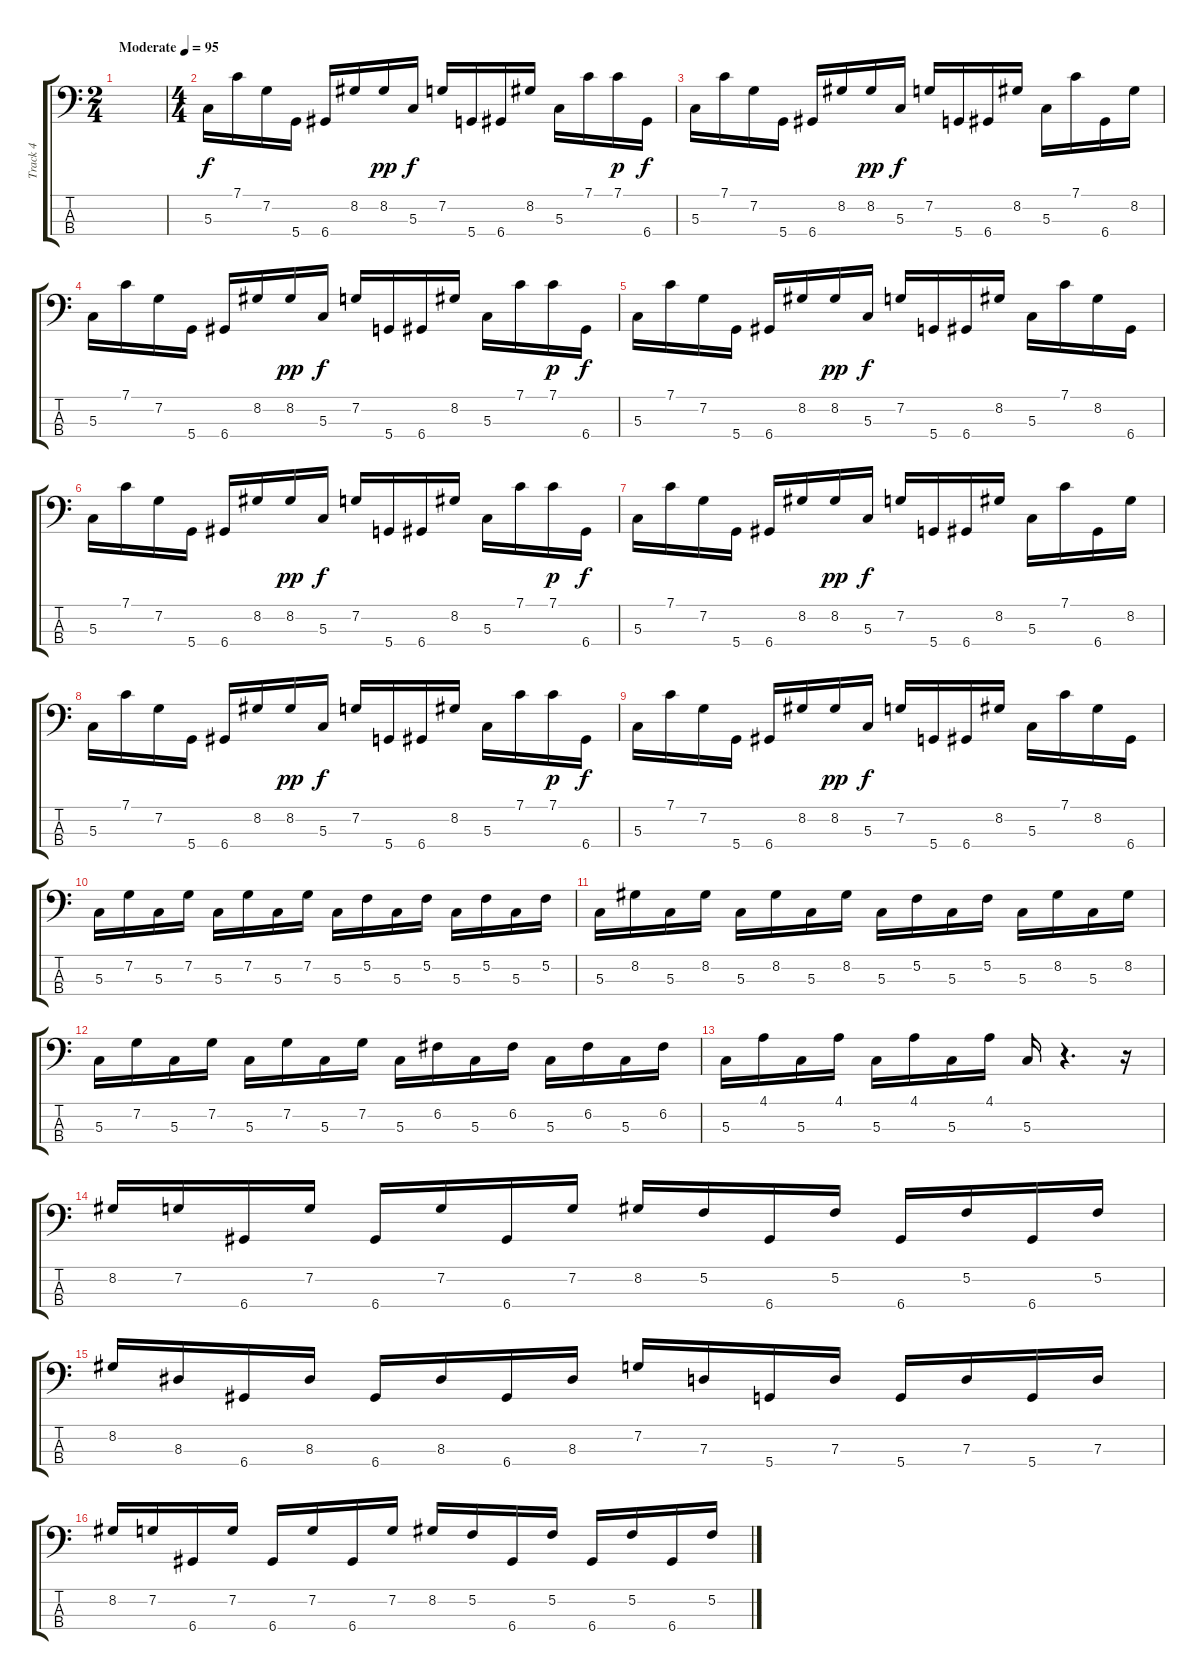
\track ("Track 4" "Track 4") {instrument electricbassfinger}
\staff {score tabs}
\tuning (F2 C2 G1 D1) {hide}
\ts (2 4)
\tempo (95 "Moderate")
\clef f4
\ks c
|
\ts (4 4)
5.3.16 7.1.16 7.2.16 5.4.16 6.4.16 8.2.16 8.2.16{dy pp} 5.3.16{dy f} 7.2.16 5.4.16 6.4.16 8.2.16 5.3.16 7.1.16 7.1.16{dy p} 6.4.16{dy f} |
5.3.16 7.1.16 7.2.16 5.4.16 6.4.16 8.2.16 8.2.16{dy pp} 5.3.16{dy f} 7.2.16 5.4.16 6.4.16 8.2.16 5.3.16 7.1.16 6.4.16 8.2.16 |
5.3.16 7.1.16 7.2.16 5.4.16 6.4.16 8.2.16 8.2.16{dy pp} 5.3.16{dy f} 7.2.16 5.4.16 6.4.16 8.2.16 5.3.16 7.1.16 7.1.16{dy p} 6.4.16{dy f} |
5.3.16 7.1.16 7.2.16 5.4.16 6.4.16 8.2.16 8.2.16{dy pp} 5.3.16{dy f} 7.2.16 5.4.16 6.4.16 8.2.16 5.3.16 7.1.16 8.2.16 6.4.16 |
5.3.16 7.1.16 7.2.16 5.4.16 6.4.16 8.2.16 8.2.16{dy pp} 5.3.16{dy f} 7.2.16 5.4.16 6.4.16 8.2.16 5.3.16 7.1.16 7.1.16{dy p} 6.4.16{dy f} |
5.3.16 7.1.16 7.2.16 5.4.16 6.4.16 8.2.16 8.2.16{dy pp} 5.3.16{dy f} 7.2.16 5.4.16 6.4.16 8.2.16 5.3.16 7.1.16 6.4.16 8.2.16 |
5.3.16 7.1.16 7.2.16 5.4.16 6.4.16 8.2.16 8.2.16{dy pp} 5.3.16{dy f} 7.2.16 5.4.16 6.4.16 8.2.16 5.3.16 7.1.16 7.1.16{dy p} 6.4.16{dy f} |
5.3.16 7.1.16 7.2.16 5.4.16 6.4.16 8.2.16 8.2.16{dy pp} 5.3.16{dy f} 7.2.16 5.4.16 6.4.16 8.2.16 5.3.16 7.1.16 8.2.16 6.4.16 |
5.3.16 7.2.16 5.3.16 7.2.16 5.3.16 7.2.16 5.3.16 7.2.16 5.3.16 5.2.16 5.3.16 5.2.16 5.3.16 5.2.16 5.3.16 5.2.16 |
5.3.16 8.2.16 5.3.16 8.2.16 5.3.16 8.2.16 5.3.16 8.2.16 5.3.16 5.2.16 5.3.16 5.2.16 5.3.16 8.2.16 5.3.16 8.2.16 |
5.3.16 7.2.16 5.3.16 7.2.16 5.3.16 7.2.16 5.3.16 7.2.16 5.3.16 6.2.16 5.3.16 6.2.16 5.3.16 6.2.16 5.3.16 6.2.16 |
5.3.16 4.1.16 5.3.16 4.1.16 5.3.16 4.1.16 5.3.16 4.1.16 5.3.16 r.4{d} r.16 |
8.2.16 7.2.16 6.4.16 7.2.16 6.4.16 7.2.16 6.4.16 7.2.16 8.2.16 5.2.16 6.4.16 5.2.16 6.4.16 5.2.16 6.4.16 5.2.16 |
8.2.16 8.3.16 6.4.16 8.3.16 6.4.16 8.3.16 6.4.16 8.3.16 7.2.16 7.3.16 5.4.16 7.3.16 5.4.16 7.3.16 5.4.16 7.3.16 |
8.2.16 7.2.16 6.4.16 7.2.16 6.4.16 7.2.16 6.4.16 7.2.16 8.2.16 5.2.16 6.4.16 5.2.16 6.4.16 5.2.16 6.4.16 5.2.16
